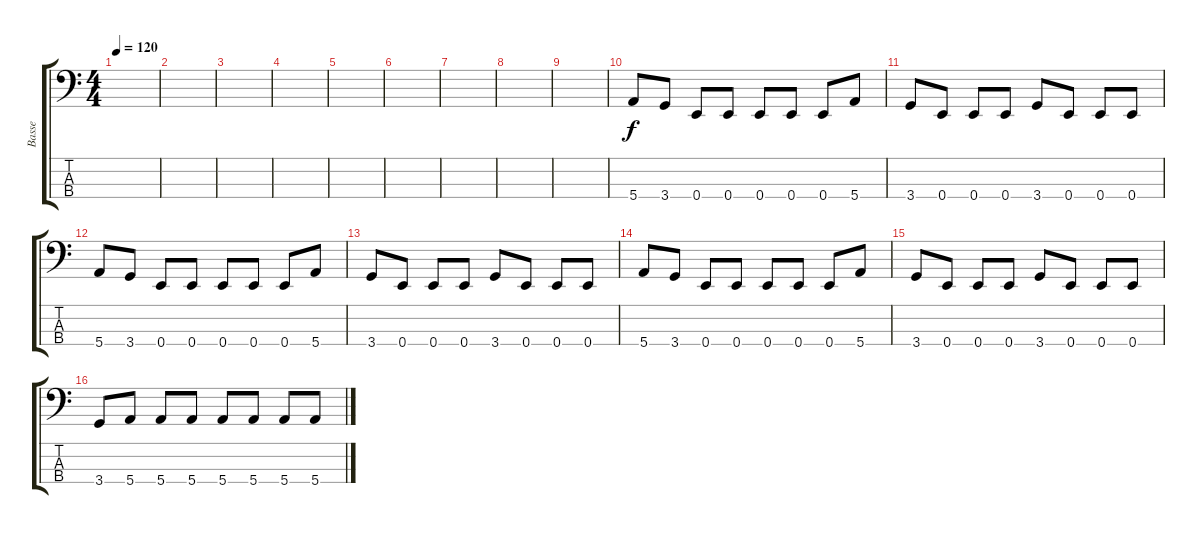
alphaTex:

\track ("Basse" "Basse") {instrument slapbass1}
\staff {score tabs}
\tuning (G2 D2 A1 E1) {hide}
\ts (4 4)
\tempo 120
\clef f4
\ks c
|
|
|
|
|
|
|
|
|
5.4.8 3.4.8 0.4.8 0.4.8 0.4.8 0.4.8 0.4.8 5.4.8 |
3.4.8 0.4.8 0.4.8 0.4.8 3.4.8 0.4.8 0.4.8 0.4.8 |
5.4.8 3.4.8 0.4.8 0.4.8 0.4.8 0.4.8 0.4.8 5.4.8 |
3.4.8 0.4.8 0.4.8 0.4.8 3.4.8 0.4.8 0.4.8 0.4.8 |
5.4.8 3.4.8 0.4.8 0.4.8 0.4.8 0.4.8 0.4.8 5.4.8 |
3.4.8 0.4.8 0.4.8 0.4.8 3.4.8 0.4.8 0.4.8 0.4.8 |
3.4.8 5.4.8 5.4.8 5.4.8 5.4.8 5.4.8 5.4.8 5.4.8
